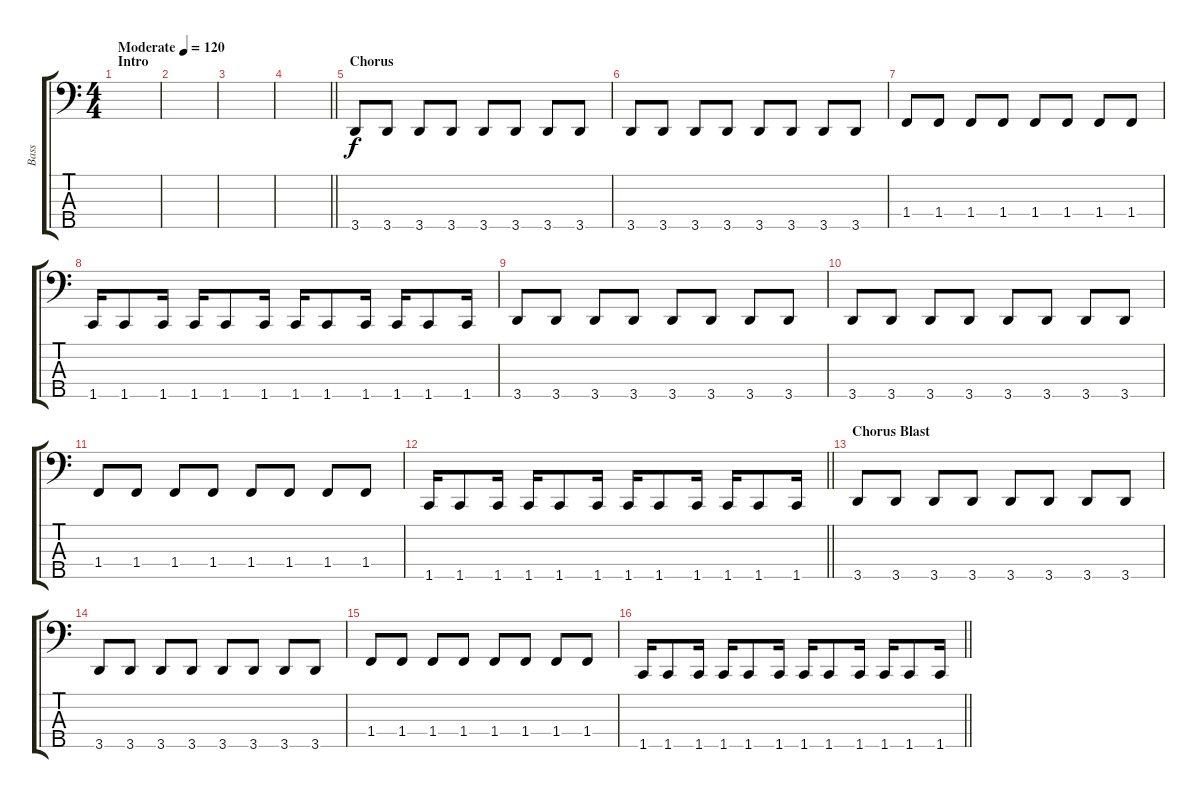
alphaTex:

\track ("Bass" "Bass") {instrument electricbasspick}
\staff {score tabs}
\tuning (G2 D2 A1 E1 B0) {hide}
\ts (4 4)
\section ("" "Intro")
\tempo (120 "Moderate")
\clef f4
\ks c
|
|
|
\barLineRight lightlight
|
\section ("" "Chorus")
3.5.8 3.5.8 3.5.8 3.5.8 3.5.8 3.5.8 3.5.8 3.5.8 |
3.5.8 3.5.8 3.5.8 3.5.8 3.5.8 3.5.8 3.5.8 3.5.8 |
1.4.8 1.4.8 1.4.8 1.4.8 1.4.8 1.4.8 1.4.8 1.4.8 |
1.5.16 1.5.8 1.5.16 1.5.16 1.5.8 1.5.16 1.5.16 1.5.8 1.5.16 1.5.16 1.5.8 1.5.16 |
3.5.8 3.5.8 3.5.8 3.5.8 3.5.8 3.5.8 3.5.8 3.5.8 |
3.5.8 3.5.8 3.5.8 3.5.8 3.5.8 3.5.8 3.5.8 3.5.8 |
1.4.8 1.4.8 1.4.8 1.4.8 1.4.8 1.4.8 1.4.8 1.4.8 |
\barLineRight lightlight
1.5.16 1.5.8 1.5.16 1.5.16 1.5.8 1.5.16 1.5.16 1.5.8 1.5.16 1.5.16 1.5.8 1.5.16 |
\section ("" "Chorus Blast")
3.5.8 3.5.8 3.5.8 3.5.8 3.5.8 3.5.8 3.5.8 3.5.8 |
3.5.8 3.5.8 3.5.8 3.5.8 3.5.8 3.5.8 3.5.8 3.5.8 |
1.4.8 1.4.8 1.4.8 1.4.8 1.4.8 1.4.8 1.4.8 1.4.8 |
\barLineRight lightlight
1.5.16 1.5.8 1.5.16 1.5.16 1.5.8 1.5.16 1.5.16 1.5.8 1.5.16 1.5.16 1.5.8 1.5.16
